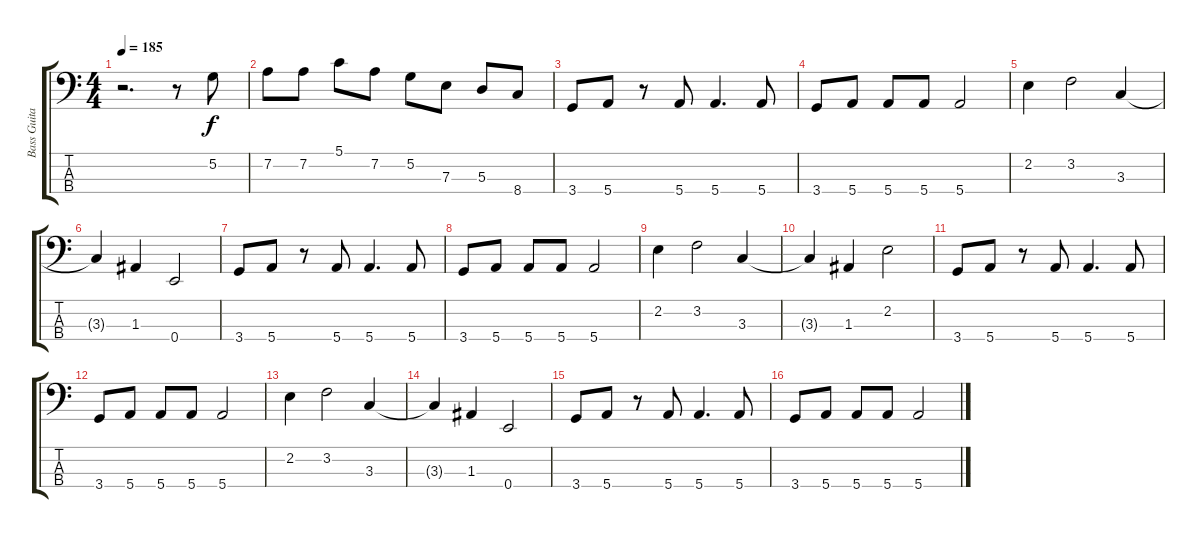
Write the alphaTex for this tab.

\track ("Bass Guitar" "Bass Guita") {instrument electricbassfinger}
\staff {score tabs}
\tuning (G2 D2 A1 E1) {hide}
\ts (4 4)
\tempo 185
\clef f4
\ks c
r.2{d dy f} r.8 5.2.8 |
7.2.8 7.2.8 5.1.8 7.2.8 5.2.8 7.3.8 5.3.8 8.4.8 |
3.4.8 5.4.8 r.8 5.4.8 5.4.4{d} 5.4.8 |
3.4.8 5.4.8 5.4.8 5.4.8 5.4.2 |
2.2.4 3.2.2 3.3.4 |
3.3{t}.4 1.3.4 0.4.2 |
3.4.8 5.4.8 r.8 5.4.8 5.4.4{d} 5.4.8 |
3.4.8 5.4.8 5.4.8 5.4.8 5.4.2 |
2.2.4 3.2.2 3.3.4 |
3.3{t}.4 1.3.4 2.2.2 |
3.4.8 5.4.8 r.8 5.4.8 5.4.4{d} 5.4.8 |
3.4.8 5.4.8 5.4.8 5.4.8 5.4.2 |
2.2.4 3.2.2 3.3.4 |
3.3{t}.4 1.3.4 0.4.2 |
3.4.8 5.4.8 r.8 5.4.8 5.4.4{d} 5.4.8 |
3.4.8 5.4.8 5.4.8 5.4.8 5.4.2
